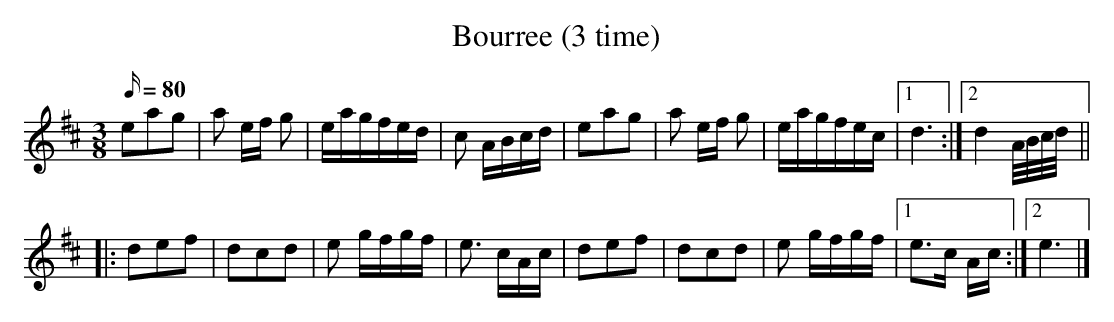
X:1
T:Bourree (3 time)
M:3/8
L:1/16
Q:80
K:D
e2a2g2 | a2 ef g2 | eagfed | c2 ABcd |\
e2a2g2 | a2 ef g2 | eagfec |1 d6 :|2 d4 A/2B/2c/2d/2 ||
|:\
d2e2f2 | d2c2d2 | e2 gfgf | e3 cAc |\
d2e2f2 | d2c2d2 | e2 gfgf |1 e3c Ac :|2 e6 |]
